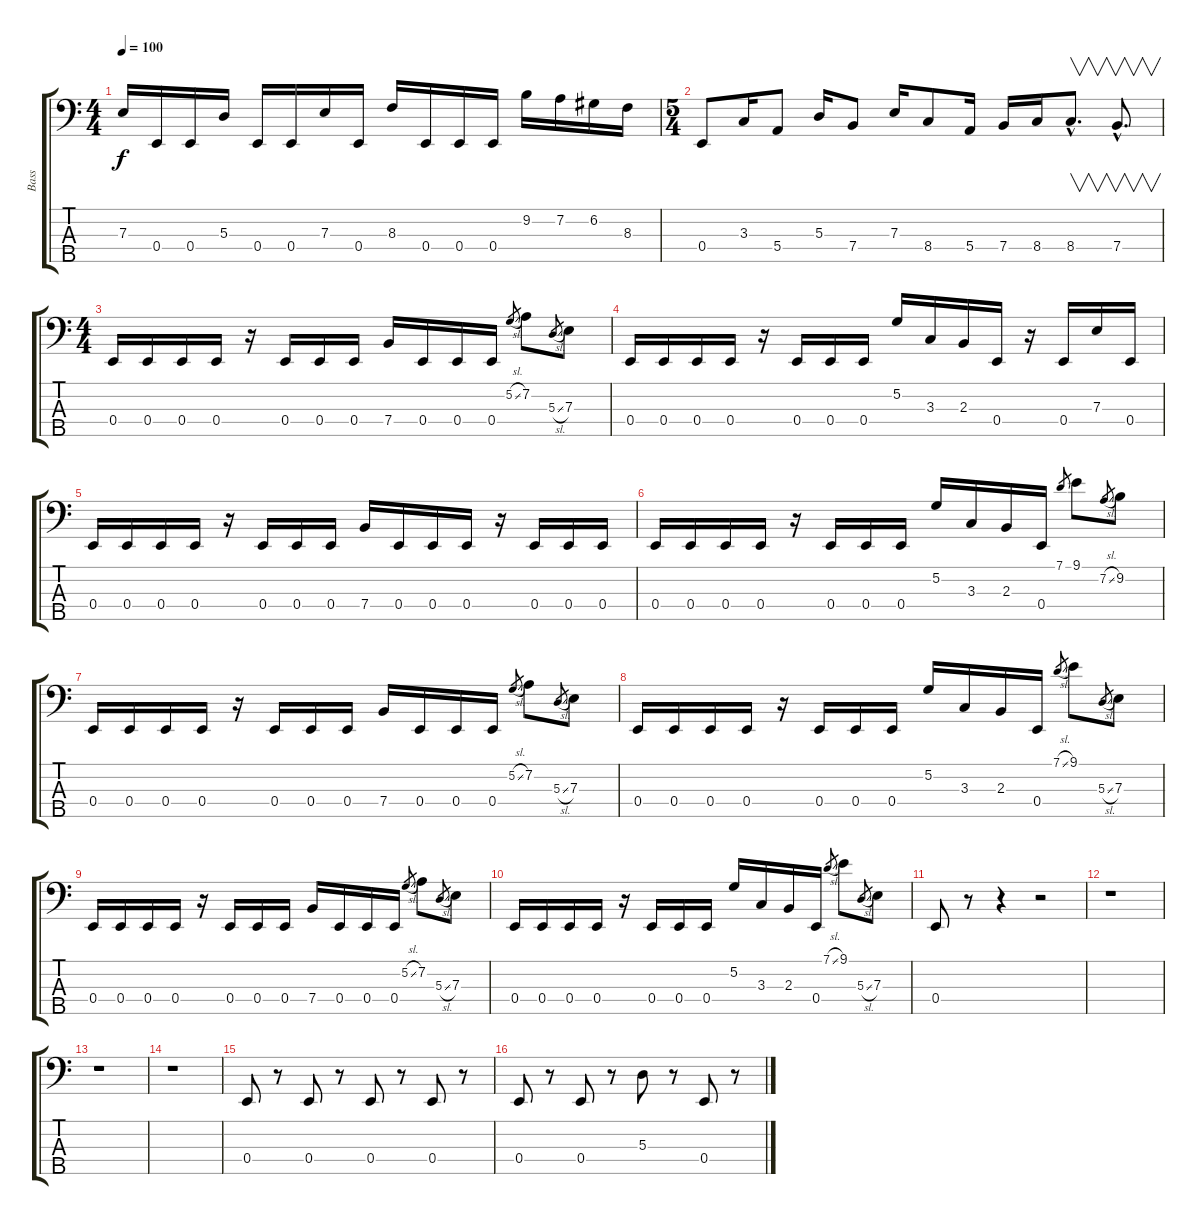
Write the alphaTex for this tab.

\track ("Bass" "Bass") {instrument electricbasspick}
\staff {score tabs}
\tuning (G2 D2 A1 E1 B0) {hide}
\ts (4 4)
\tempo 100
\clef f4
\ks c
7.3.16{dy f} 0.4.16 0.4.16 5.3.16 0.4.16 0.4.16 7.3.16 0.4.16 8.3.16 0.4.16 0.4.16 0.4.16 9.2.16 7.2.16 6.2.16 8.3.16 |
\ts (5 4)
0.4.8 3.3.16 5.4.8 5.3.16 7.4.8 7.3.16 8.4.8 5.4.16 7.4.16 8.4.16 8.4{hac}.8{v d} 7.4{hac}.8{v d} |
\ts (4 4)
0.4.16 0.4.16 0.4.16 0.4.16 r.16 0.4.16 0.4.16 0.4.16 7.4.16 0.4.16 0.4.16 0.4.16 5.2{sl}.8{gr} 7.2.8 5.3{sl}.8{gr} 7.3.8 |
0.4.16 0.4.16 0.4.16 0.4.16 r.16 0.4.16 0.4.16 0.4.16 5.2.16 3.3.16 2.3.16 0.4.16 r.16 0.4.16 7.3.16 0.4.16 |
0.4.16 0.4.16 0.4.16 0.4.16 r.16 0.4.16 0.4.16 0.4.16 7.4.16 0.4.16 0.4.16 0.4.16 r.16 0.4.16 0.4.16 0.4.16 |
0.4.16 0.4.16 0.4.16 0.4.16 r.16 0.4.16 0.4.16 0.4.16 5.2.16 3.3.16 2.3.16 0.4.16 7.1.8{gr} 9.1.8 7.2{sl}.8{gr} 9.2.8 |
0.4.16 0.4.16 0.4.16 0.4.16 r.16 0.4.16 0.4.16 0.4.16 7.4.16 0.4.16 0.4.16 0.4.16 5.2{sl}.8{gr} 7.2.8 5.3{sl}.8{gr} 7.3.8 |
0.4.16 0.4.16 0.4.16 0.4.16 r.16 0.4.16 0.4.16 0.4.16 5.2.16 3.3.16 2.3.16 0.4.16 7.1{sl}.8{gr} 9.1.8 5.3{sl}.8{gr} 7.3.8 |
0.4.16 0.4.16 0.4.16 0.4.16 r.16 0.4.16 0.4.16 0.4.16 7.4.16 0.4.16 0.4.16 0.4.16 5.2{sl}.8{gr} 7.2.8 5.3{sl}.8{gr} 7.3.8 |
0.4.16 0.4.16 0.4.16 0.4.16 r.16 0.4.16 0.4.16 0.4.16 5.2.16 3.3.16 2.3.16 0.4.16 7.1{sl}.8{gr} 9.1.8 5.3{sl}.8{gr} 7.3.8 |
0.4.8 r.8 r.4 r.2 |
r.1 |
r.1 |
r.1 |
0.4.8 r.8 0.4.8 r.8 0.4.8 r.8 0.4.8 r.8 |
0.4.8 r.8 0.4.8 r.8 5.3.8 r.8 0.4.8 r.8
